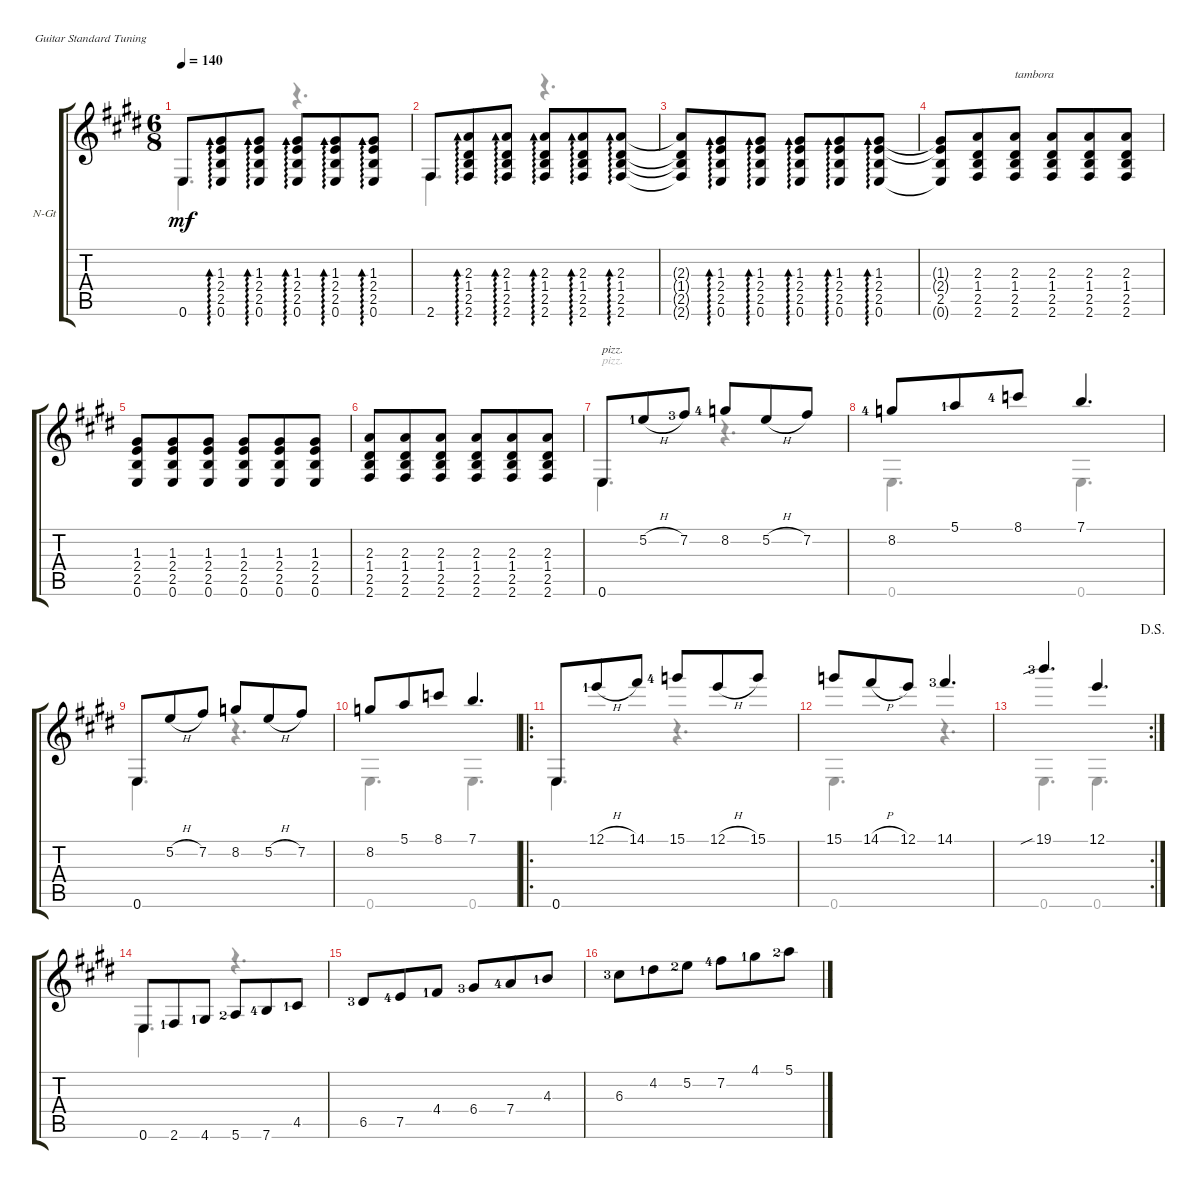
\bracketExtendMode groupsimilarinstruments
\firstSystemTrackNameOrientation horizontal
\otherSystemsTrackNameOrientation horizontal
\track ("Track 1" "N-Gt") {instrument acousticguitarnylon}
\staff {score tabs}
\tuning (E4 B3 G3 D3 A2 E2)
\voice
\ts (6 8)
\tempo 140
\clef g2
\ks e
0.6.8{dy mf} (1.3 2.4 2.5 0.6).8{ad 0} (1.3 2.4 2.5 0.6).8{ad 0} (1.3 2.4 2.5 0.6).8{ad 0} (1.3 2.4 2.5 0.6).8{ad 0} (1.3 2.4 2.5 0.6).8{ad 0} |
2.6.8 (2.3 1.4 2.5 2.6).8{ad 0} (2.3 1.4 2.5 2.6).8{ad 0} (2.3 1.4 2.5 2.6).8{ad 0} (2.3 1.4 2.5 2.6).8{ad 0} (2.3 1.4 2.5 2.6).8{ad 0} |
(2.3{t} 1.4{t} 2.5{t} 2.6{t}).8 (0.6 2.5 2.4 1.3).8{ad 0} (0.6 2.5 2.4 1.3).8{ad 0} (0.6 2.5 2.4 1.3).8{ad 0} (0.6 2.5 2.4 1.3).8{ad 0} (0.6 2.5 2.4 1.3).8{ad 0} |
(1.3{t} 2.4{t} 2.5 0.6{t}).8 (2.6 2.5 1.4 2.3).8 (2.3 1.4 2.5 2.6).8{txt "tambora"} (2.3 1.4 2.5 2.6).8 (2.3 1.4 2.5 2.6).8 (2.3 1.4 2.5 2.6).8 |
(1.3 2.4 2.5 0.6).8 (1.3 2.4 2.5 0.6).8 (1.3 2.4 2.5 0.6).8 (1.3 2.4 2.5 0.6).8 (1.3 2.4 2.5 0.6).8 (1.3 2.4 2.5 0.6).8 |
(2.3 1.4 2.5 2.6).8 (2.3 1.4 2.5 2.6).8 (2.3 1.4 2.5 2.6).8 (2.3 1.4 2.5 2.6).8 (2.3 1.4 2.5 2.6).8 (2.3 1.4 2.5 2.6).8 |
0.6.8{txt "pizz."} 5.2{h lf 2}.8 7.2{lf 4}.8 8.2{lf 5}.8 5.2{h}.8 7.2.8 |
8.2{lf 5}.8 5.1{lf 2}.8 8.1{lf 5}.8 7.1.4{d} |
0.6.8 5.2{h}.8 7.2.8 8.2.8 5.2{h}.8 7.2.8 |
8.2.8 5.1.8 8.1.8 7.1.4{d} |
\ro
0.6.8 12.1{h lf 2}.8 14.1.8 15.1{lf 5}.8 12.1{h}.8 15.1.8 |
15.1.8 14.1{h}.8 12.1.8 14.1{lf 4}.4{d} |
\rc 2
\jump dalsegno
19.1{sib lf 4}.4{d} 12.1.4{d} |
0.6.8 2.6{lf 2}.8 4.6{lf 2}.8 5.6{lf 3}.8 7.6{lf 5}.8 4.5{lf 2}.8 |
6.5{lf 4}.8 7.5{lf 5}.8 4.4{lf 2}.8 6.4{lf 4}.8 7.4{lf 5}.8 4.3{lf 2}.8 |
6.3{lf 4}.8 4.2{lf 2}.8 5.2{lf 3}.8 7.2{lf 5}.8 4.1{lf 2}.8 5.1{lf 3}.8
\voice
\clef g2
\ottava regular
\simile none
\ks e
0.6.4{d dy mf} r.4{d ad 0} |
2.6.4{d} r.4{d ad 0} |
|
|
|
|
0.6.4{d txt "pizz."} r.4{d} |
0.6.4{d} 0.6.4{d} |
0.6.4{d} r.4{d} |
0.6.4{d} 0.6.4{d} |
0.6.4{d} r.4{d} |
0.6.4{d} r.4{d} |
0.6.4{d} 0.6.4{d} |
0.6.4{d} r.4{d} |
|
